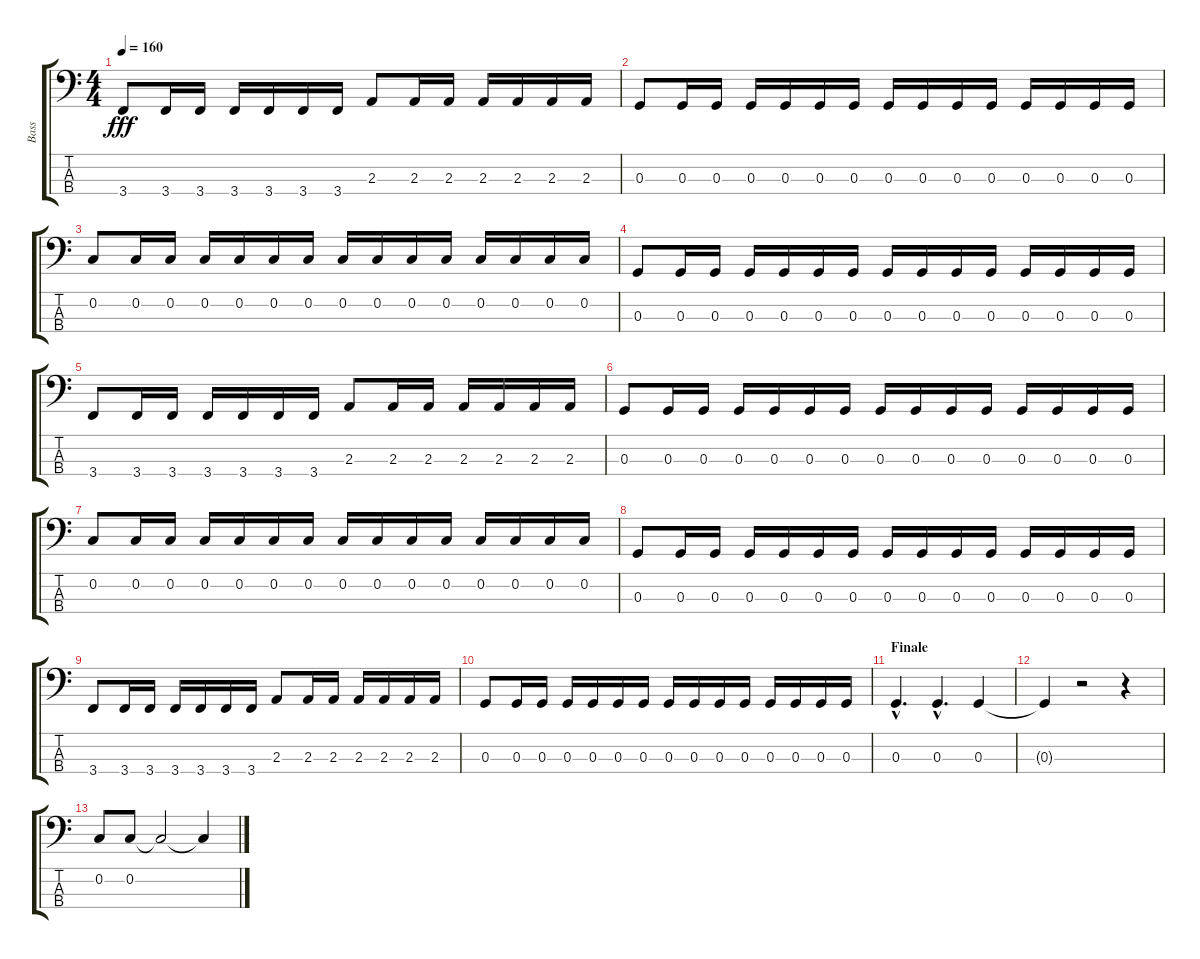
\track ("Bass" "Bass") {instrument electricbassfinger}
\staff {score tabs}
\tuning (F2 C2 G1 D1) {hide}
\ts (4 4)
\tempo 160
\clef f4
\ks c
3.4.8{dy fff} 3.4.16 3.4.16 3.4.16 3.4.16 3.4.16 3.4.16 2.3.8 2.3.16 2.3.16 2.3.16 2.3.16 2.3.16 2.3.16 |
0.3.8 0.3.16 0.3.16 0.3.16 0.3.16 0.3.16 0.3.16 0.3.16 0.3.16 0.3.16 0.3.16 0.3.16 0.3.16 0.3.16 0.3.16 |
0.2.8 0.2.16 0.2.16 0.2.16 0.2.16 0.2.16 0.2.16 0.2.16 0.2.16 0.2.16 0.2.16 0.2.16 0.2.16 0.2.16 0.2.16 |
0.3.8 0.3.16 0.3.16 0.3.16 0.3.16 0.3.16 0.3.16 0.3.16 0.3.16 0.3.16 0.3.16 0.3.16 0.3.16 0.3.16 0.3.16 |
3.4.8 3.4.16 3.4.16 3.4.16 3.4.16 3.4.16 3.4.16 2.3.8 2.3.16 2.3.16 2.3.16 2.3.16 2.3.16 2.3.16 |
0.3.8 0.3.16 0.3.16 0.3.16 0.3.16 0.3.16 0.3.16 0.3.16 0.3.16 0.3.16 0.3.16 0.3.16 0.3.16 0.3.16 0.3.16 |
0.2.8 0.2.16 0.2.16 0.2.16 0.2.16 0.2.16 0.2.16 0.2.16 0.2.16 0.2.16 0.2.16 0.2.16 0.2.16 0.2.16 0.2.16 |
0.3.8 0.3.16 0.3.16 0.3.16 0.3.16 0.3.16 0.3.16 0.3.16 0.3.16 0.3.16 0.3.16 0.3.16 0.3.16 0.3.16 0.3.16 |
3.4.8 3.4.16 3.4.16 3.4.16 3.4.16 3.4.16 3.4.16 2.3.8 2.3.16 2.3.16 2.3.16 2.3.16 2.3.16 2.3.16 |
0.3.8 0.3.16 0.3.16 0.3.16 0.3.16 0.3.16 0.3.16 0.3.16 0.3.16 0.3.16 0.3.16 0.3.16 0.3.16 0.3.16 0.3.16 |
\section ("" "Finale")
0.3{hac}.4{d} 0.3{hac}.4{d} 0.3.4 |
0.3{t}.4 r.2 r.4 |
0.2.8 0.2.8 0.2{t}.2 0.2{t}.4
